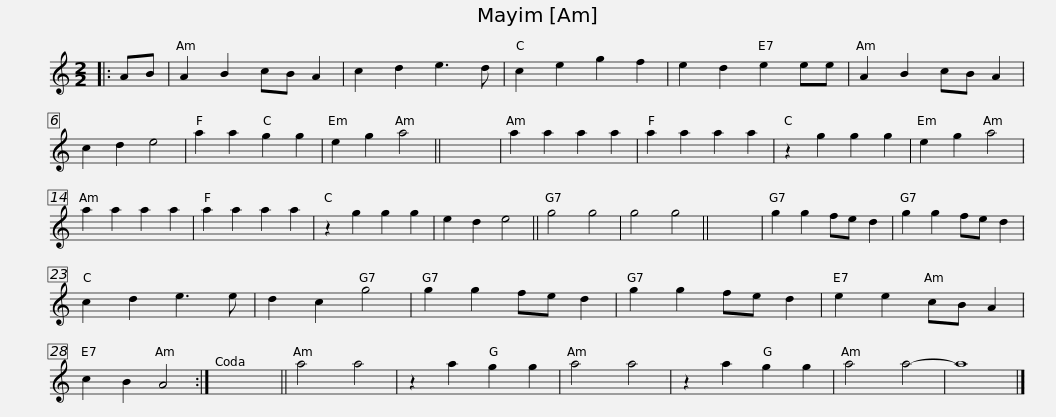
X:1
L:1/8
M:2/2
I:linebreak $
K:C
V:1 treble
V:1
|: AB | A2 B2 cB A2 | c2 d2 e3 d | c2 e2 g2 f2 | e2 d2 e2 ee | %5
 A2 B2 cB A2 | c2 d2 e4 | a2 a2 g2 g2 | e2 g2 a4 || x8 |$ %10
 a2 a2 a2 a2 | a2 a2 a2 a2 | z2 g2 g2 g2 | e2 g2 a4 | a2 a2 a2 a2 | %15
 a2 a2 a2 a2 | z2 g2 g2 g2 | e2 d2 e4 || g4 g4 | g4 g4 ||$ %20
 x8 | g2 g2 fe d2 | g2 g2 fe d2 | c2 d2 e3 e | d2 c2 g4 | %25
 g2 g2 fe d2 | g2 g2 fe d2 | e2 e2 cB A2 | c2 B2 A4 :| x8 ||$ %30
 a4 a4 | z2 a2 g2 g2 | a4 a4 | z2 a2 g2 g2 | a4 a4- | %35
 a8 |] %36
